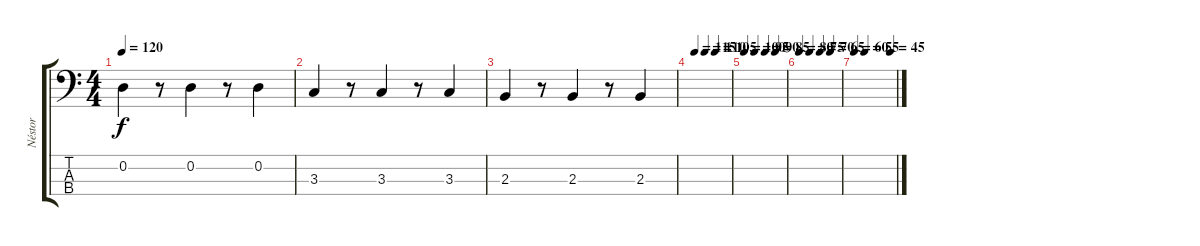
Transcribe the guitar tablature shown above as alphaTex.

\track ("Néstor" "Néstor") {instrument electricbassfinger}
\staff {score tabs}
\tuning (G2 D2 A1 E1) {hide}
\ts (4 4)
\tempo 120
\clef f4
\ks c
0.2.4{dy f} r.8 0.2.4 r.8 0.2.4 |
3.3.4 r.8 3.3.4 r.8 3.3.4 |
2.3.4 r.8 2.3.4 r.8 2.3.4 |
\tempo (115 0.125)
\tempo (110 0.375)
\tempo (105 0.625)
|
\tempo 100
\tempo (95 0.25)
\tempo (90 0.5)
\tempo (85 0.75)
|
\tempo 80
\tempo (75 0.25)
\tempo (70 0.5)
\tempo (65 0.75)
|
\tempo 60
\tempo (55 0.25)
\tempo (45 0.875)
